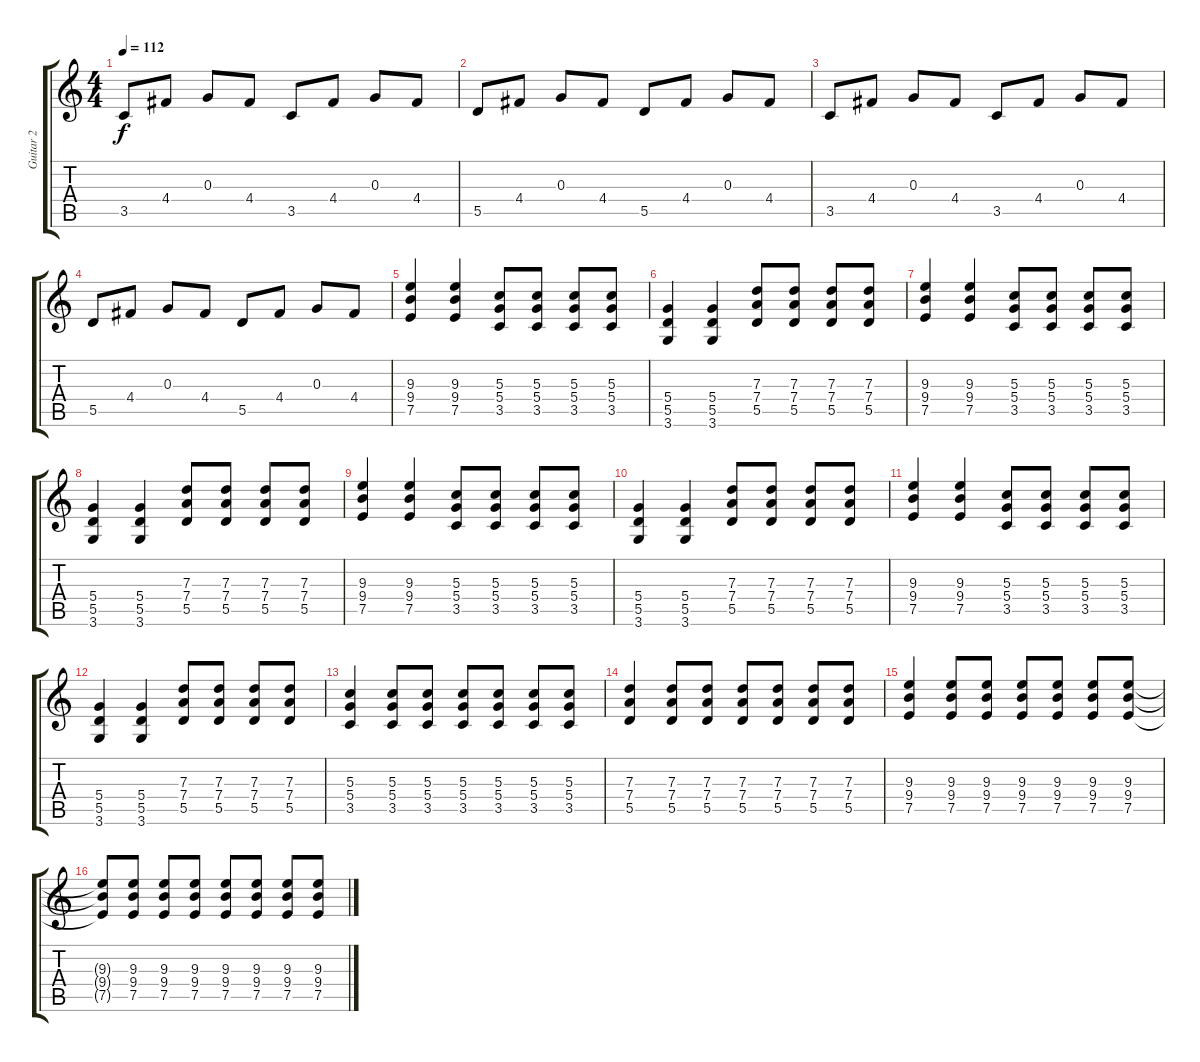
\track ("Guitar 2" "Guitar 2") {instrument overdrivenguitar}
\staff {score tabs}
\tuning (E4 B3 G3 D3 A2 E2) {hide}
\ts (4 4)
\tempo 112
\clef g2
\ks c
3.5.8{dy f} 4.4.8 0.3.8 4.4.8 3.5.8 4.4.8 0.3.8 4.4.8 |
5.5.8 4.4.8 0.3.8 4.4.8 5.5.8 4.4.8 0.3.8 4.4.8 |
3.5.8 4.4.8 0.3.8 4.4.8 3.5.8 4.4.8 0.3.8 4.4.8 |
5.5.8 4.4.8 0.3.8 4.4.8 5.5.8 4.4.8 0.3.8 4.4.8 |
(9.3 9.4 7.5).4 (9.3 9.4 7.5).4 (5.3 5.4 3.5).8 (5.3 5.4 3.5).8 (5.3 5.4 3.5).8 (5.3 5.4 3.5).8 |
(5.4 5.5 3.6).4 (5.4 5.5 3.6).4 (7.3 7.4 5.5).8 (7.3 7.4 5.5).8 (7.3 7.4 5.5).8 (7.3 7.4 5.5).8 |
(9.3 9.4 7.5).4 (9.3 9.4 7.5).4 (5.3 5.4 3.5).8 (5.3 5.4 3.5).8 (5.3 5.4 3.5).8 (5.3 5.4 3.5).8 |
(5.4 5.5 3.6).4 (5.4 5.5 3.6).4 (7.3 7.4 5.5).8 (7.3 7.4 5.5).8 (7.3 7.4 5.5).8 (7.3 7.4 5.5).8 |
(9.3 9.4 7.5).4 (9.3 9.4 7.5).4 (5.3 5.4 3.5).8 (5.3 5.4 3.5).8 (5.3 5.4 3.5).8 (5.3 5.4 3.5).8 |
(5.4 5.5 3.6).4 (5.4 5.5 3.6).4 (7.3 7.4 5.5).8 (7.3 7.4 5.5).8 (7.3 7.4 5.5).8 (7.3 7.4 5.5).8 |
(9.3 9.4 7.5).4 (9.3 9.4 7.5).4 (5.3 5.4 3.5).8 (5.3 5.4 3.5).8 (5.3 5.4 3.5).8 (5.3 5.4 3.5).8 |
(5.4 5.5 3.6).4 (5.4 5.5 3.6).4 (7.3 7.4 5.5).8 (7.3 7.4 5.5).8 (7.3 7.4 5.5).8 (7.3 7.4 5.5).8 |
(5.3 5.4 3.5).4 (5.3 5.4 3.5).8 (5.3 5.4 3.5).8 (5.3 5.4 3.5).8 (5.3 5.4 3.5).8 (5.3 5.4 3.5).8 (5.3 5.4 3.5).8 |
(7.3 7.4 5.5).4 (7.3 7.4 5.5).8 (7.3 7.4 5.5).8 (7.3 7.4 5.5).8 (7.3 7.4 5.5).8 (7.3 7.4 5.5).8 (7.3 7.4 5.5).8 |
(9.3 9.4 7.5).4 (9.3 9.4 7.5).8 (9.3 9.4 7.5).8 (9.3 9.4 7.5).8 (9.3 9.4 7.5).8 (9.3 9.4 7.5).8 (9.3 9.4 7.5).8 |
(9.3{t} 9.4{t} 7.5{t}).8 (9.3 9.4 7.5).8 (9.3 9.4 7.5).8 (9.3 9.4 7.5).8 (9.3 9.4 7.5).8 (9.3 9.4 7.5).8 (9.3 9.4 7.5).8 (9.3 9.4 7.5).8
